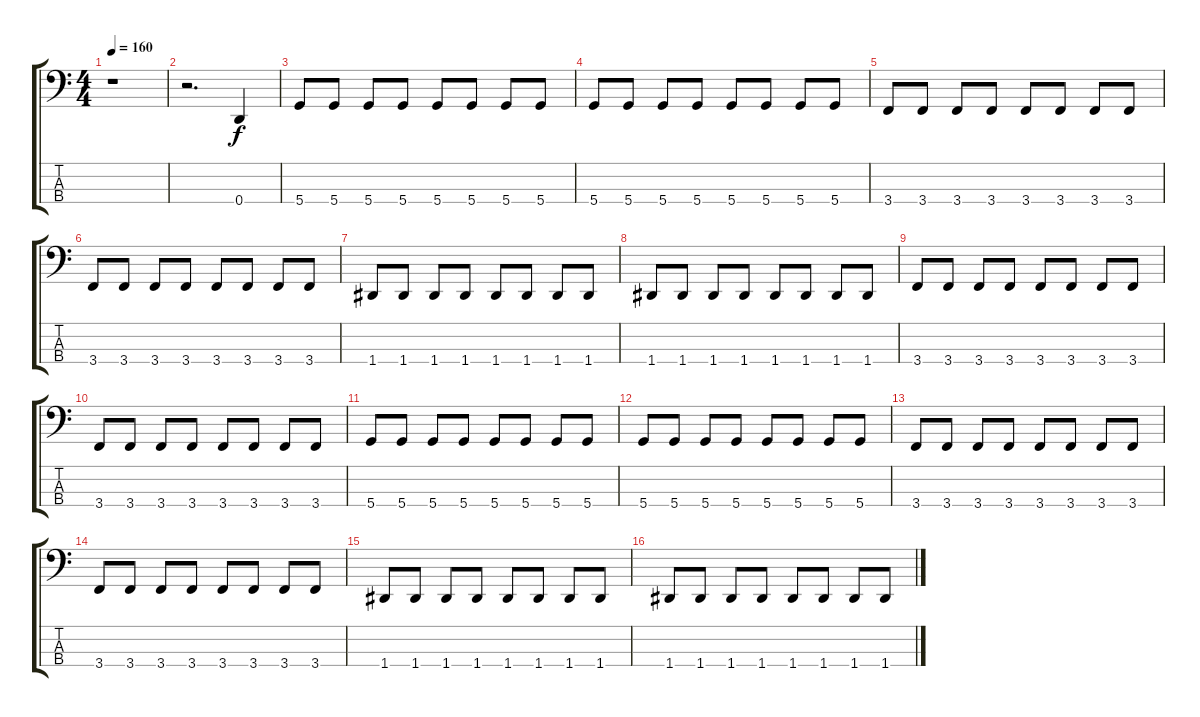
\track "" {instrument electricbasspick}
\staff {score tabs}
\tuning (G2 D2 A1 D1) {hide}
\ts (4 4)
\tempo 160
\clef f4
\ks c
r.1{dy f instrument electricbasspick} |
r.2{d} 0.4.4 |
5.4.8 5.4.8 5.4.8 5.4.8 5.4.8 5.4.8 5.4.8 5.4.8 |
5.4.8 5.4.8 5.4.8 5.4.8 5.4.8 5.4.8 5.4.8 5.4.8 |
3.4.8 3.4.8 3.4.8 3.4.8 3.4.8 3.4.8 3.4.8 3.4.8 |
3.4.8 3.4.8 3.4.8 3.4.8 3.4.8 3.4.8 3.4.8 3.4.8 |
1.4.8 1.4.8 1.4.8 1.4.8 1.4.8 1.4.8 1.4.8 1.4.8 |
1.4.8 1.4.8 1.4.8 1.4.8 1.4.8 1.4.8 1.4.8 1.4.8 |
3.4.8 3.4.8 3.4.8 3.4.8 3.4.8 3.4.8 3.4.8 3.4.8 |
3.4.8 3.4.8 3.4.8 3.4.8 3.4.8 3.4.8 3.4.8 3.4.8 |
5.4.8 5.4.8 5.4.8 5.4.8 5.4.8 5.4.8 5.4.8 5.4.8 |
5.4.8 5.4.8 5.4.8 5.4.8 5.4.8 5.4.8 5.4.8 5.4.8 |
3.4.8 3.4.8 3.4.8 3.4.8 3.4.8 3.4.8 3.4.8 3.4.8 |
3.4.8 3.4.8 3.4.8 3.4.8 3.4.8 3.4.8 3.4.8 3.4.8 |
1.4.8 1.4.8 1.4.8 1.4.8 1.4.8 1.4.8 1.4.8 1.4.8 |
1.4.8 1.4.8 1.4.8 1.4.8 1.4.8 1.4.8 1.4.8 1.4.8
